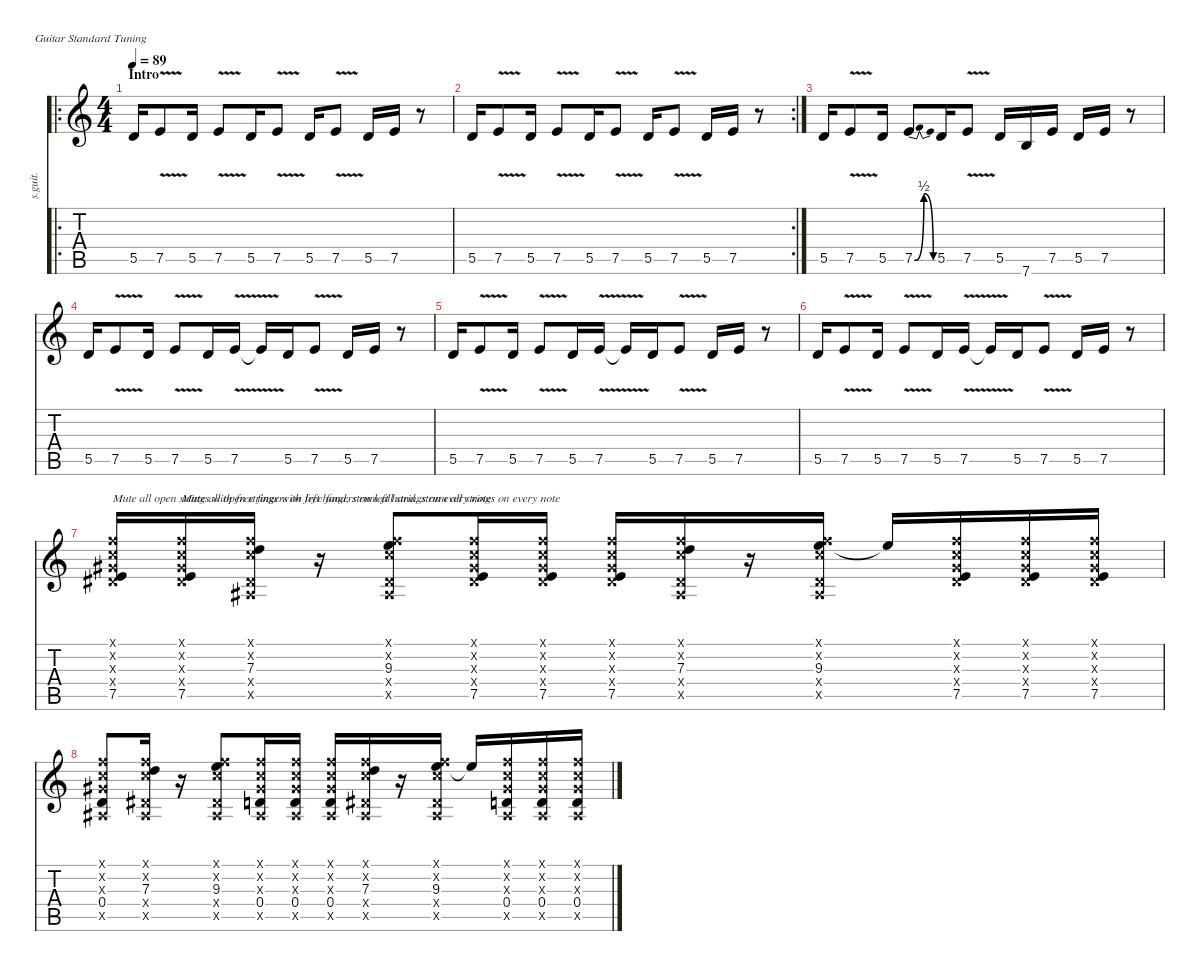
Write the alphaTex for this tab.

\defaultSystemsLayout 4
\hideDynamics
\bracketExtendMode nobrackets
\track ("John Frusciante" "s.guit.") {instrument overdrivenguitar}
\staff {score tabs}
\tuning (E4 B3 G3 D3 A2 E2)
\ro
\ts (4 4)
\beaming (8 2 2 2 2)
\section ("" "Intro")
\tempo 89
\clef g2
\ks c
5.5.16{lyrics (0 "") lyrics (1 "") lyrics (2 "") lyrics (3 "") lyrics (4 "") dy f instrument overdrivenguitar} 7.5{v}.8{lyrics (0 "") lyrics (1 "") lyrics (2 "") lyrics (3 "") lyrics (4 "")} 5.5.16{lyrics (0 "") lyrics (1 "") lyrics (2 "") lyrics (3 "") lyrics (4 "")} 7.5{v}.8{lyrics (0 "") lyrics (1 "") lyrics (2 "") lyrics (3 "") lyrics (4 "")} 5.5.16{lyrics (0 "") lyrics (1 "") lyrics (2 "") lyrics (3 "") lyrics (4 "")} 7.5{v}.8{lyrics (0 "") lyrics (1 "") lyrics (2 "") lyrics (3 "") lyrics (4 "")} 5.5.16{lyrics (0 "") lyrics (1 "") lyrics (2 "") lyrics (3 "") lyrics (4 "")} 7.5{v}.8{lyrics (0 "") lyrics (1 "") lyrics (2 "") lyrics (3 "") lyrics (4 "")} 5.5.16{lyrics (0 "") lyrics (1 "") lyrics (2 "") lyrics (3 "") lyrics (4 "")} 7.5.16{lyrics (0 "") lyrics (1 "") lyrics (2 "") lyrics (3 "") lyrics (4 "")} r.8 |
\rc 2
5.5.16{lyrics (0 "") lyrics (1 "") lyrics (2 "") lyrics (3 "") lyrics (4 "")} 7.5{v}.8{lyrics (0 "") lyrics (1 "") lyrics (2 "") lyrics (3 "") lyrics (4 "")} 5.5.16{lyrics (0 "") lyrics (1 "") lyrics (2 "") lyrics (3 "") lyrics (4 "")} 7.5{v}.8{lyrics (0 "") lyrics (1 "") lyrics (2 "") lyrics (3 "") lyrics (4 "")} 5.5.16{lyrics (0 "") lyrics (1 "") lyrics (2 "") lyrics (3 "") lyrics (4 "")} 7.5{v}.8{lyrics (0 "") lyrics (1 "") lyrics (2 "") lyrics (3 "") lyrics (4 "")} 5.5.16{lyrics (0 "") lyrics (1 "") lyrics (2 "") lyrics (3 "") lyrics (4 "")} 7.5{v}.8{lyrics (0 "") lyrics (1 "") lyrics (2 "") lyrics (3 "") lyrics (4 "")} 5.5.16{lyrics (0 "") lyrics (1 "") lyrics (2 "") lyrics (3 "") lyrics (4 "")} 7.5.16{lyrics (0 "") lyrics (1 "") lyrics (2 "") lyrics (3 "") lyrics (4 "")} r.8 |
5.5.16{lyrics (0 "") lyrics (1 "") lyrics (2 "") lyrics (3 "") lyrics (4 "")} 7.5{v}.8{lyrics (0 "") lyrics (1 "") lyrics (2 "") lyrics (3 "") lyrics (4 "")} 5.5.16{lyrics (0 "") lyrics (1 "") lyrics (2 "") lyrics (3 "") lyrics (4 "")} 7.5{be (bendrelease 0 0 30 2 30 2 60 0)}.8{lyrics (0 "") lyrics (1 "") lyrics (2 "") lyrics (3 "") lyrics (4 "")} 5.5.16{lyrics (0 "") lyrics (1 "") lyrics (2 "") lyrics (3 "") lyrics (4 "")} 7.5{v}.8{lyrics (0 "") lyrics (1 "") lyrics (2 "") lyrics (3 "") lyrics (4 "")} 5.5.16{lyrics (0 "") lyrics (1 "") lyrics (2 "") lyrics (3 "") lyrics (4 "")} 7.6.16{lyrics (0 "") lyrics (1 "") lyrics (2 "") lyrics (3 "") lyrics (4 "")} 7.5.16{lyrics (0 "") lyrics (1 "") lyrics (2 "") lyrics (3 "") lyrics (4 "")} 5.5.16{lyrics (0 "") lyrics (1 "") lyrics (2 "") lyrics (3 "") lyrics (4 "")} 7.5.16{lyrics (0 "") lyrics (1 "") lyrics (2 "") lyrics (3 "") lyrics (4 "")} r.8 |
5.5.16{lyrics (0 "") lyrics (1 "") lyrics (2 "") lyrics (3 "") lyrics (4 "")} 7.5{v}.8{lyrics (0 "") lyrics (1 "") lyrics (2 "") lyrics (3 "") lyrics (4 "")} 5.5.16{lyrics (0 "") lyrics (1 "") lyrics (2 "") lyrics (3 "") lyrics (4 "")} 7.5{v}.8{lyrics (0 "") lyrics (1 "") lyrics (2 "") lyrics (3 "") lyrics (4 "")} 5.5.16{lyrics (0 "") lyrics (1 "") lyrics (2 "") lyrics (3 "") lyrics (4 "")} 7.5{v}.16{lyrics (0 "") lyrics (1 "") lyrics (2 "") lyrics (3 "") lyrics (4 "")} 7.5{v t}.16{lyrics (0 "") lyrics (1 "") lyrics (2 "") lyrics (3 "") lyrics (4 "")} 5.5.16{lyrics (0 "") lyrics (1 "") lyrics (2 "") lyrics (3 "") lyrics (4 "")} 7.5{v}.8{lyrics (0 "") lyrics (1 "") lyrics (2 "") lyrics (3 "") lyrics (4 "")} 5.5.16{lyrics (0 "") lyrics (1 "") lyrics (2 "") lyrics (3 "") lyrics (4 "")} 7.5.16{lyrics (0 "") lyrics (1 "") lyrics (2 "") lyrics (3 "") lyrics (4 "")} r.8 |
5.5.16{lyrics (0 "") lyrics (1 "") lyrics (2 "") lyrics (3 "") lyrics (4 "")} 7.5{v}.8{lyrics (0 "") lyrics (1 "") lyrics (2 "") lyrics (3 "") lyrics (4 "")} 5.5.16{lyrics (0 "") lyrics (1 "") lyrics (2 "") lyrics (3 "") lyrics (4 "")} 7.5{v}.8{lyrics (0 "") lyrics (1 "") lyrics (2 "") lyrics (3 "") lyrics (4 "")} 5.5.16{lyrics (0 "") lyrics (1 "") lyrics (2 "") lyrics (3 "") lyrics (4 "")} 7.5{v}.16{lyrics (0 "") lyrics (1 "") lyrics (2 "") lyrics (3 "") lyrics (4 "")} 7.5{v t}.16{lyrics (0 "") lyrics (1 "") lyrics (2 "") lyrics (3 "") lyrics (4 "")} 5.5.16{lyrics (0 "") lyrics (1 "") lyrics (2 "") lyrics (3 "") lyrics (4 "")} 7.5{v}.8{lyrics (0 "") lyrics (1 "") lyrics (2 "") lyrics (3 "") lyrics (4 "")} 5.5.16{lyrics (0 "") lyrics (1 "") lyrics (2 "") lyrics (3 "") lyrics (4 "")} 7.5.16{lyrics (0 "") lyrics (1 "") lyrics (2 "") lyrics (3 "") lyrics (4 "")} r.8 |
5.5.16{lyrics (0 "") lyrics (1 "") lyrics (2 "") lyrics (3 "") lyrics (4 "")} 7.5{v}.8{lyrics (0 "") lyrics (1 "") lyrics (2 "") lyrics (3 "") lyrics (4 "")} 5.5.16{lyrics (0 "") lyrics (1 "") lyrics (2 "") lyrics (3 "") lyrics (4 "")} 7.5{v}.8{lyrics (0 "") lyrics (1 "") lyrics (2 "") lyrics (3 "") lyrics (4 "")} 5.5.16{lyrics (0 "") lyrics (1 "") lyrics (2 "") lyrics (3 "") lyrics (4 "")} 7.5{v}.16{lyrics (0 "") lyrics (1 "") lyrics (2 "") lyrics (3 "") lyrics (4 "")} 7.5{v t}.16{lyrics (0 "") lyrics (1 "") lyrics (2 "") lyrics (3 "") lyrics (4 "")} 5.5.16{lyrics (0 "") lyrics (1 "") lyrics (2 "") lyrics (3 "") lyrics (4 "")} 7.5{v}.8{lyrics (0 "") lyrics (1 "") lyrics (2 "") lyrics (3 "") lyrics (4 "")} 5.5.16{lyrics (0 "") lyrics (1 "") lyrics (2 "") lyrics (3 "") lyrics (4 "")} 7.5.16{lyrics (0 "") lyrics (1 "") lyrics (2 "") lyrics (3 "") lyrics (4 "")} r.8 |
(1.1{x} 1.2{x} 1.3{x acc #} 1.4{x acc #} 7.5).16{txt "Mute all open strings with free fingers on left hand, strum all strings on every note" lyrics (0 "") lyrics (1 "") lyrics (2 "") lyrics (3 "") lyrics (4 "")} (1.1{x} 1.2{x} 1.3{x acc #} 1.4{x acc #} 7.5).16{txt "Mute all open strings with free fingers on left hand, strum all strings on every note" lyrics (0 "") lyrics (1 "") lyrics (2 "") lyrics (3 "") lyrics (4 "")} (1.1{x} 1.2{x} 7.3 1.4{x acc #} 1.5{x acc #}).16{lyrics (0 "") lyrics (1 "") lyrics (2 "") lyrics (3 "") lyrics (4 "")} r.16 (1.1{x} 1.2{x} 9.3 1.4{x acc #} 1.5{x acc #}).8{lyrics (0 "") lyrics (1 "") lyrics (2 "") lyrics (3 "") lyrics (4 "")} (1.1{x} 1.2{x} 1.3{x acc #} 1.4{x acc #} 7.5).16{lyrics (0 "") lyrics (1 "") lyrics (2 "") lyrics (3 "") lyrics (4 "")} (1.1{x} 1.2{x} 1.3{x acc #} 1.4{x acc #} 7.5).16{lyrics (0 "") lyrics (1 "") lyrics (2 "") lyrics (3 "") lyrics (4 "")} (1.1{x} 1.2{x} 1.3{x acc #} 1.4{x acc #} 7.5).16{lyrics (0 "") lyrics (1 "") lyrics (2 "") lyrics (3 "") lyrics (4 "")} (1.1{x} 1.2{x} 7.3 1.4{x acc #} 1.5{x acc #}).16{lyrics (0 "") lyrics (1 "") lyrics (2 "") lyrics (3 "") lyrics (4 "")} r.16 (1.1{x} 1.2{x} 9.3 1.4{x acc #} 1.5{x acc #}).16{lyrics (0 "") lyrics (1 "") lyrics (2 "") lyrics (3 "") lyrics (4 "")} 9.3{t}.16{lyrics (0 "") lyrics (1 "") lyrics (2 "") lyrics (3 "") lyrics (4 "")} (1.1{x} 1.2{x} 1.3{x acc #} 1.4{x acc #} 7.5).16{lyrics (0 "") lyrics (1 "") lyrics (2 "") lyrics (3 "") lyrics (4 "")} (1.1{x} 1.2{x} 1.3{x acc #} 1.4{x acc #} 7.5).16{lyrics (0 "") lyrics (1 "") lyrics (2 "") lyrics (3 "") lyrics (4 "")} (1.1{x} 1.2{x} 1.3{x acc #} 1.4{x acc #} 7.5).16{lyrics (0 "") lyrics (1 "") lyrics (2 "") lyrics (3 "") lyrics (4 "")} |
(1.1{x} 1.2{x} 1.3{x acc #} 0.4 1.5{x acc #}).8{lyrics (0 "") lyrics (1 "") lyrics (2 "") lyrics (3 "") lyrics (4 "")} (1.1{x} 1.2{x} 7.3 1.4{x acc #} 1.5{x acc #}).16{lyrics (0 "") lyrics (1 "") lyrics (2 "") lyrics (3 "") lyrics (4 "")} r.16 (1.1{x} 1.2{x} 9.3 1.4{x acc #} 1.5{x acc #}).8{lyrics (0 "") lyrics (1 "") lyrics (2 "") lyrics (3 "") lyrics (4 "")} (1.1{x} 1.2{x} 1.3{x acc #} 0.4 1.5{x acc #}).16{lyrics (0 "") lyrics (1 "") lyrics (2 "") lyrics (3 "") lyrics (4 "")} (1.1{x} 1.2{x} 1.3{x acc #} 0.4 1.5{x acc #}).16{lyrics (0 "") lyrics (1 "") lyrics (2 "") lyrics (3 "") lyrics (4 "")} (1.1{x} 1.2{x} 1.3{x acc #} 0.4 1.5{x acc #}).16{lyrics (0 "") lyrics (1 "") lyrics (2 "") lyrics (3 "") lyrics (4 "")} (1.1{x} 1.2{x} 7.3 1.4{x acc #} 1.5{x acc #}).16{lyrics (0 "") lyrics (1 "") lyrics (2 "") lyrics (3 "") lyrics (4 "")} r.16 (1.1{x} 1.2{x} 9.3 1.4{x acc #} 1.5{x acc #}).16{lyrics (0 "") lyrics (1 "") lyrics (2 "") lyrics (3 "") lyrics (4 "")} 9.3{t}.16{lyrics (0 "") lyrics (1 "") lyrics (2 "") lyrics (3 "") lyrics (4 "")} (1.1{x} 1.2{x} 1.3{x acc #} 0.4 1.5{x acc #}).16{lyrics (0 "") lyrics (1 "") lyrics (2 "") lyrics (3 "") lyrics (4 "")} (1.1{x} 1.2{x} 1.3{x acc #} 0.4 1.5{x acc #}).16{lyrics (0 "") lyrics (1 "") lyrics (2 "") lyrics (3 "") lyrics (4 "")} (1.1{x} 1.2{x} 1.3{x acc #} 0.4 1.5{x acc #}).16{lyrics (0 "") lyrics (1 "") lyrics (2 "") lyrics (3 "") lyrics (4 "")}
